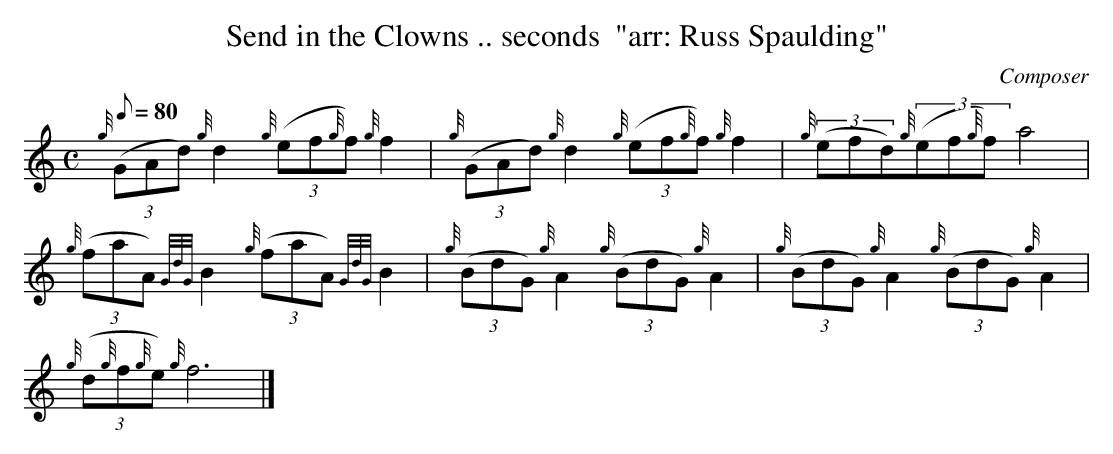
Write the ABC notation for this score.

X:1
T:Send in the Clowns .. seconds  "arr: Russ Spaulding"
M:C
L:1/8
Q:80
C:Composer
K:HP
{g}((3GAd){g}d2{g}((3ef{g}f){g}f2 | \
{g}((3GAd){g}d2{g}((3ef{g}f){g}f2 | \
{g}((3efd){g}((3ef{g}f)a4 |
{g}((3faA){GdG}B2{g}((3faA){GdG}B2 | \
{g}((3BdG){g}A2{g}((3BdG){g}A2 | \
{g}((3BdG){g}A2{g}((3BdG){g}A2 |
{g}((3d{g}f{g}e){g}f6|]
